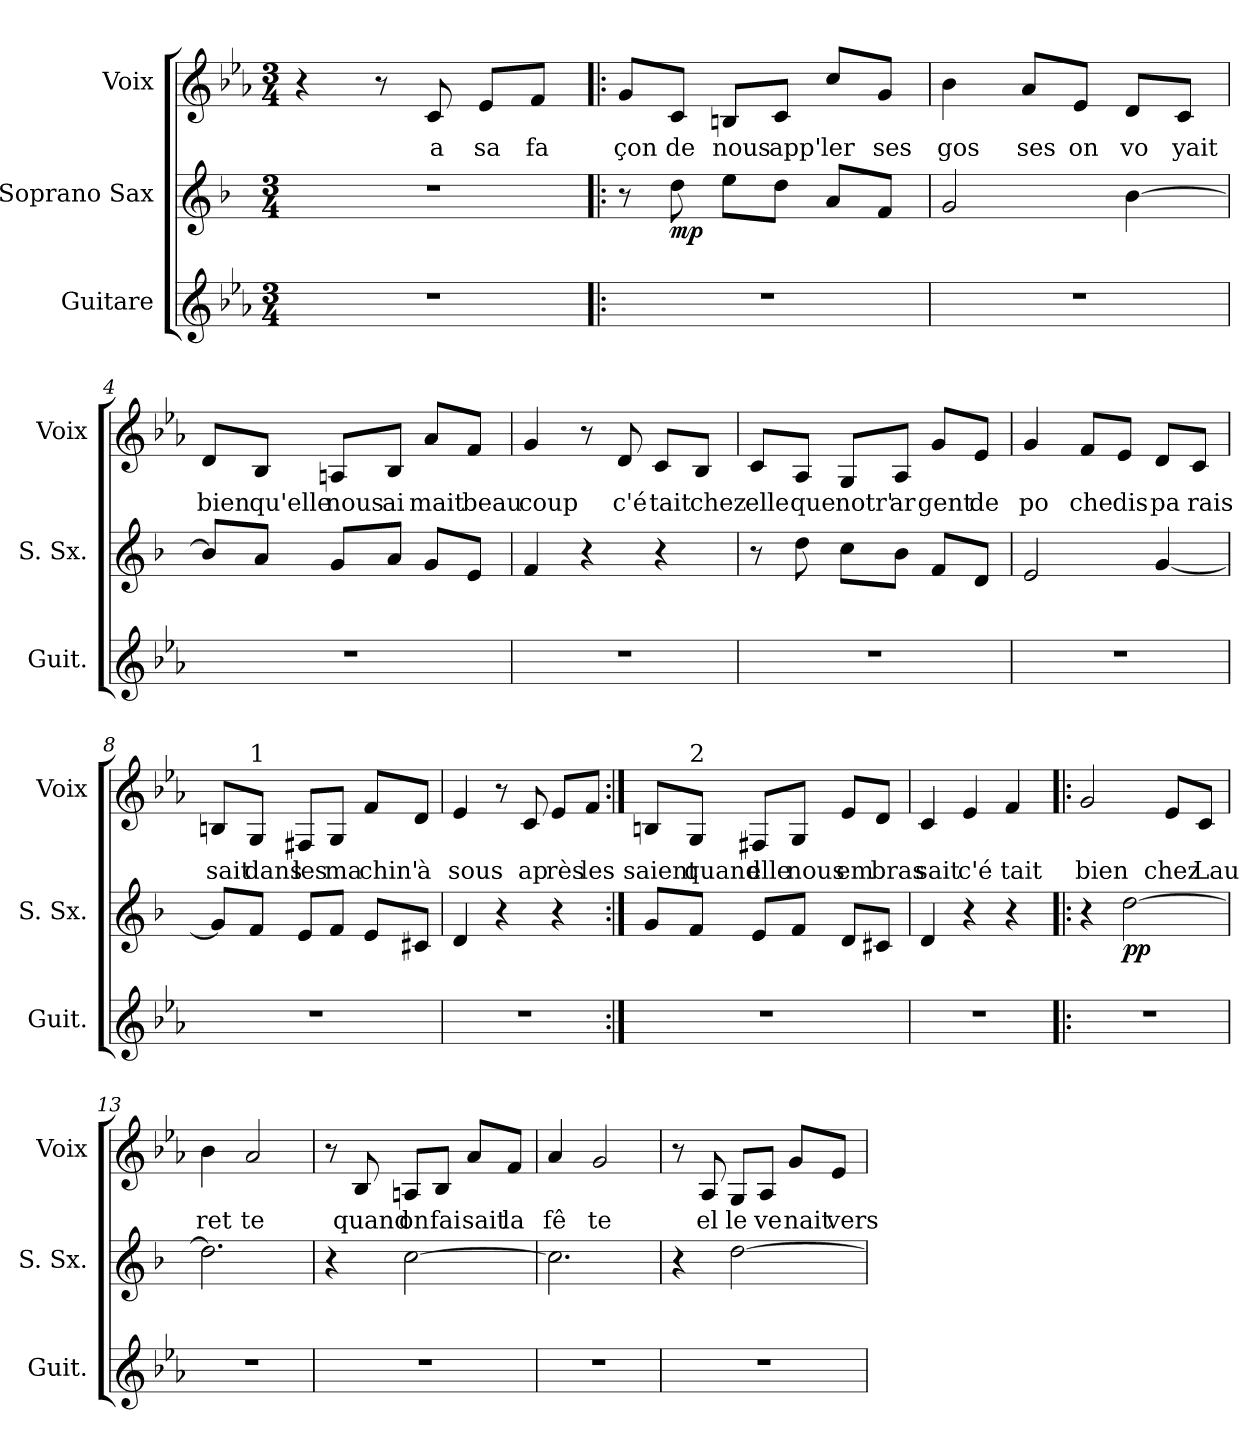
**kern	**kern	**dynam	**kern	**text
*part3	*part2	*part2	*part1	*part1
*staff3	*staff2	*staff2	*staff1	*staff1
*I"Guitare	*I"Soprano Sax	*	*I"Voix	*
*I'Guit.	*I'S. Sx.	*	*I'Voix	*
*clefG2	*clefG2	*	*clefG2	*
*ITrd7c12	*ITrd1c2	*	*	*
*k[b-e-a-]	*k[b-e-a-]	*	*k[b-e-a-]	*
*E-:	*E-:	*	*E-:	*
*M3/4	*M3/4	*	*M3/4	*
=1	=1	=1	=1	=1
2.r	2.r	.	4r	.
.	.	.	8r	.
!	!	!	!	!LO:LY:b
.	.	.	8c/	a
!	!	!	!	!LO:LY:b
.	.	.	8e-/L	sa
!	!	!	!	!LO:LY:b
.	.	.	8f/J	fa
=2!|:	=2!|:	=2!|:	=2!|:	=2!|:
!	!	!	!	!LO:LY:b
2.r	8r	.	8g/L	çon
!	!	!LO:DY:b	!	!LO:LY:b
.	8cc\	mp	8c/J	de
!	!	!	!	!LO:LY:b
.	8dd\L	.	8Bn/L	nous
!	!	!	!	!LO:LY:b
.	8cc\J	.	8c/J	app'
!	!	!	!	!LO:LY:b
.	8g/L	.	8cc/L	ler
!	!	!	!	!LO:LY:b
.	8e-/J	.	8g/J	ses
=3	=3	=3	=3	=3
!	!	!	!	!LO:LY:b
2.r	2f/	.	4b-\	gos
!	!	!	!	!LO:LY:b
.	.	.	8a-/L	ses
!	!	!	!	!LO:LY:b
.	.	.	8e-/J	on
!	!	!	!	!LO:LY:b
.	[4a-\	.	8d/L	vo
!	!	!	!	!LO:LY:b
.	.	.	8c/J	yait
!!LO:LB:g=z
=4	=4	=4	=4	=4
!	!	!	!	!LO:LY:b
2.r	8a-/L]	.	8d/L	bien
!	!	!	!	!LO:LY:b
.	8g/J	.	8B-/J	qu'elle
!	!	!	!	!LO:LY:b
.	8f/L	.	8An/L	nous
!	!	!	!	!LO:LY:b
.	8g/J	.	8B-/J	ai
!	!	!	!	!LO:LY:b
.	8f/L	.	8a-/L	mait
!	!	!	!	!LO:LY:b
.	8d/J	.	8f/J	beau
=5	=5	=5	=5	=5
!	!	!	!	!LO:LY:b
2.r	4e-/	.	4g/	coup
.	4r	.	8r	.
!	!	!	!	!LO:LY:b
.	.	.	8d/	c'é
!	!	!	!	!LO:LY:b
.	4r	.	8c/L	tait
!	!	!	!	!LO:LY:b
.	.	.	8B-/J	chez
=6	=6	=6	=6	=6
!	!	!	!	!LO:LY:b
2.r	8r	.	8c/L	elle
!	!	!	!	!LO:LY:b
.	8cc\	.	8A-/J	que
!	!	!	!	!LO:LY:b
.	8b-\L	.	8G/L	notr'
!	!	!	!	!LO:LY:b
.	8a-\J	.	8A-/J	ar
!	!	!	!	!LO:LY:b
.	8e-/L	.	8g/L	gent
!	!	!	!	!LO:LY:b
.	8c/J	.	8e-/J	de
=7	=7	=7	=7	=7
!	!	!	!	!LO:LY:b
2.r	2d/	.	4g/	po
!	!	!	!	!LO:LY:b
.	.	.	8f/L	che
!	!	!	!	!LO:LY:b
.	.	.	8e-/J	dis
!	!	!	!	!LO:LY:b
.	[4f/	.	8d/L	pa
!	!	!	!	!LO:LY:b
.	.	.	8c/J	rais
!!LO:LB:g=z
=8	=8	=8	=8	=8
!	!	!	!	!LO:LY:b
2.r	8f/L]	.	8Bn/L	sait
!	!	!	!LO:TX:a:t=1	!
!	!	!	!	!LO:LY:b
.	8e-/J	.	8G/J	dans
!	!	!	!	!LO:LY:b
.	8d/L	.	8F#X/L	les
!	!	!	!	!LO:LY:b
.	8e-/J	.	8G/J	ma
!	!	!	!	!LO:LY:b
.	8d/L	.	8f/L	chin'
!	!	!	!	!LO:LY:b
.	8Bn/J	.	8d/J	à
=9	=9	=9	=9	=9
!	!	!	!	!LO:LY:b
2.r	4c/	.	4e-/	sous
.	4r	.	8r	.
!	!	!	!	!LO:LY:b
.	.	.	8c/	ap
!	!	!	!	!LO:LY:b
.	4r	.	8e-/L	rès
!	!	!	!	!LO:LY:b
.	.	.	8f/J	les
=10:|!	=10:|!	=10:|!	=10:|!	=10:|!
!	!	!	!	!LO:LY:b
2.r	8f/L	.	8Bn/L	saient
!	!	!	!LO:TX:a:t=2	!
!	!	!	!	!LO:LY:b
.	8e-/J	.	8G/J	quand
!	!	!	!	!LO:LY:b
.	8d/L	.	8F#X/L	elle
!	!	!	!	!LO:LY:b
.	8e-/J	.	8G/J	nous
!	!	!	!	!LO:LY:b
.	8c/L	.	8e-/L	em
!	!	!	!	!LO:LY:b
.	8Bn/J	.	8d/J	bras
=11	=11	=11	=11	=11
!	!	!	!	!LO:LY:b
2.r	4c/	.	4c/	sait
!	!	!	!	!LO:LY:b
.	4r	.	4e-/	c'é
!	!	!	!	!LO:LY:b
.	4r	.	4f/	tait
!!LO:PB:g=z
=12!|:	=12!|:	=12!|:	=12!|:	=12!|:
!	!	!	!	!LO:LY:b
2.r	4r	.	2g/	bien
!	!	!LO:DY:b	!	!
.	[2cc\	pp	.	.
!	!	!	!	!LO:LY:b
.	.	.	8e-/L	chez
!	!	!	!	!LO:LY:b
.	.	.	8c/J	Lau
=13	=13	=13	=13	=13
!	!	!	!	!LO:LY:b
2.r	2.cc\]	.	4b-\	ret
!	!	!	!	!LO:LY:b
.	.	.	2a-/	te
=14	=14	=14	=14	=14
2.r	4r	.	8r	.
!	!	!	!	!LO:LY:b
.	.	.	8B-/	quand
!	!	!	!	!LO:LY:b
.	[2b-\	.	8An/L	on
!	!	!	!	!LO:LY:b
.	.	.	8B-/J	fai
!	!	!	!	!LO:LY:b
.	.	.	8a-/L	sait
!	!	!	!	!LO:LY:b
.	.	.	8f/J	la
=15	=15	=15	=15	=15
!	!	!	!	!LO:LY:b
2.r	2.b-\]	.	4a-/	fê
!	!	!	!	!LO:LY:b
.	.	.	2g/	te
=16	=16	=16	=16	=16
2.r	4r	.	8r	.
!	!	!	!	!LO:LY:b
.	.	.	8A-/	el
!	!	!	!	!LO:LY:b
.	[2cc\	.	8G/L	le
!	!	!	!	!LO:LY:b
.	.	.	8A-/J	ve
!	!	!	!	!LO:LY:b
.	.	.	8g/L	nait
!	!	!	!	!LO:LY:b
.	.	.	8e-/J	vers
=	=	=	=	=
*-	*-	*-	*-	*-
